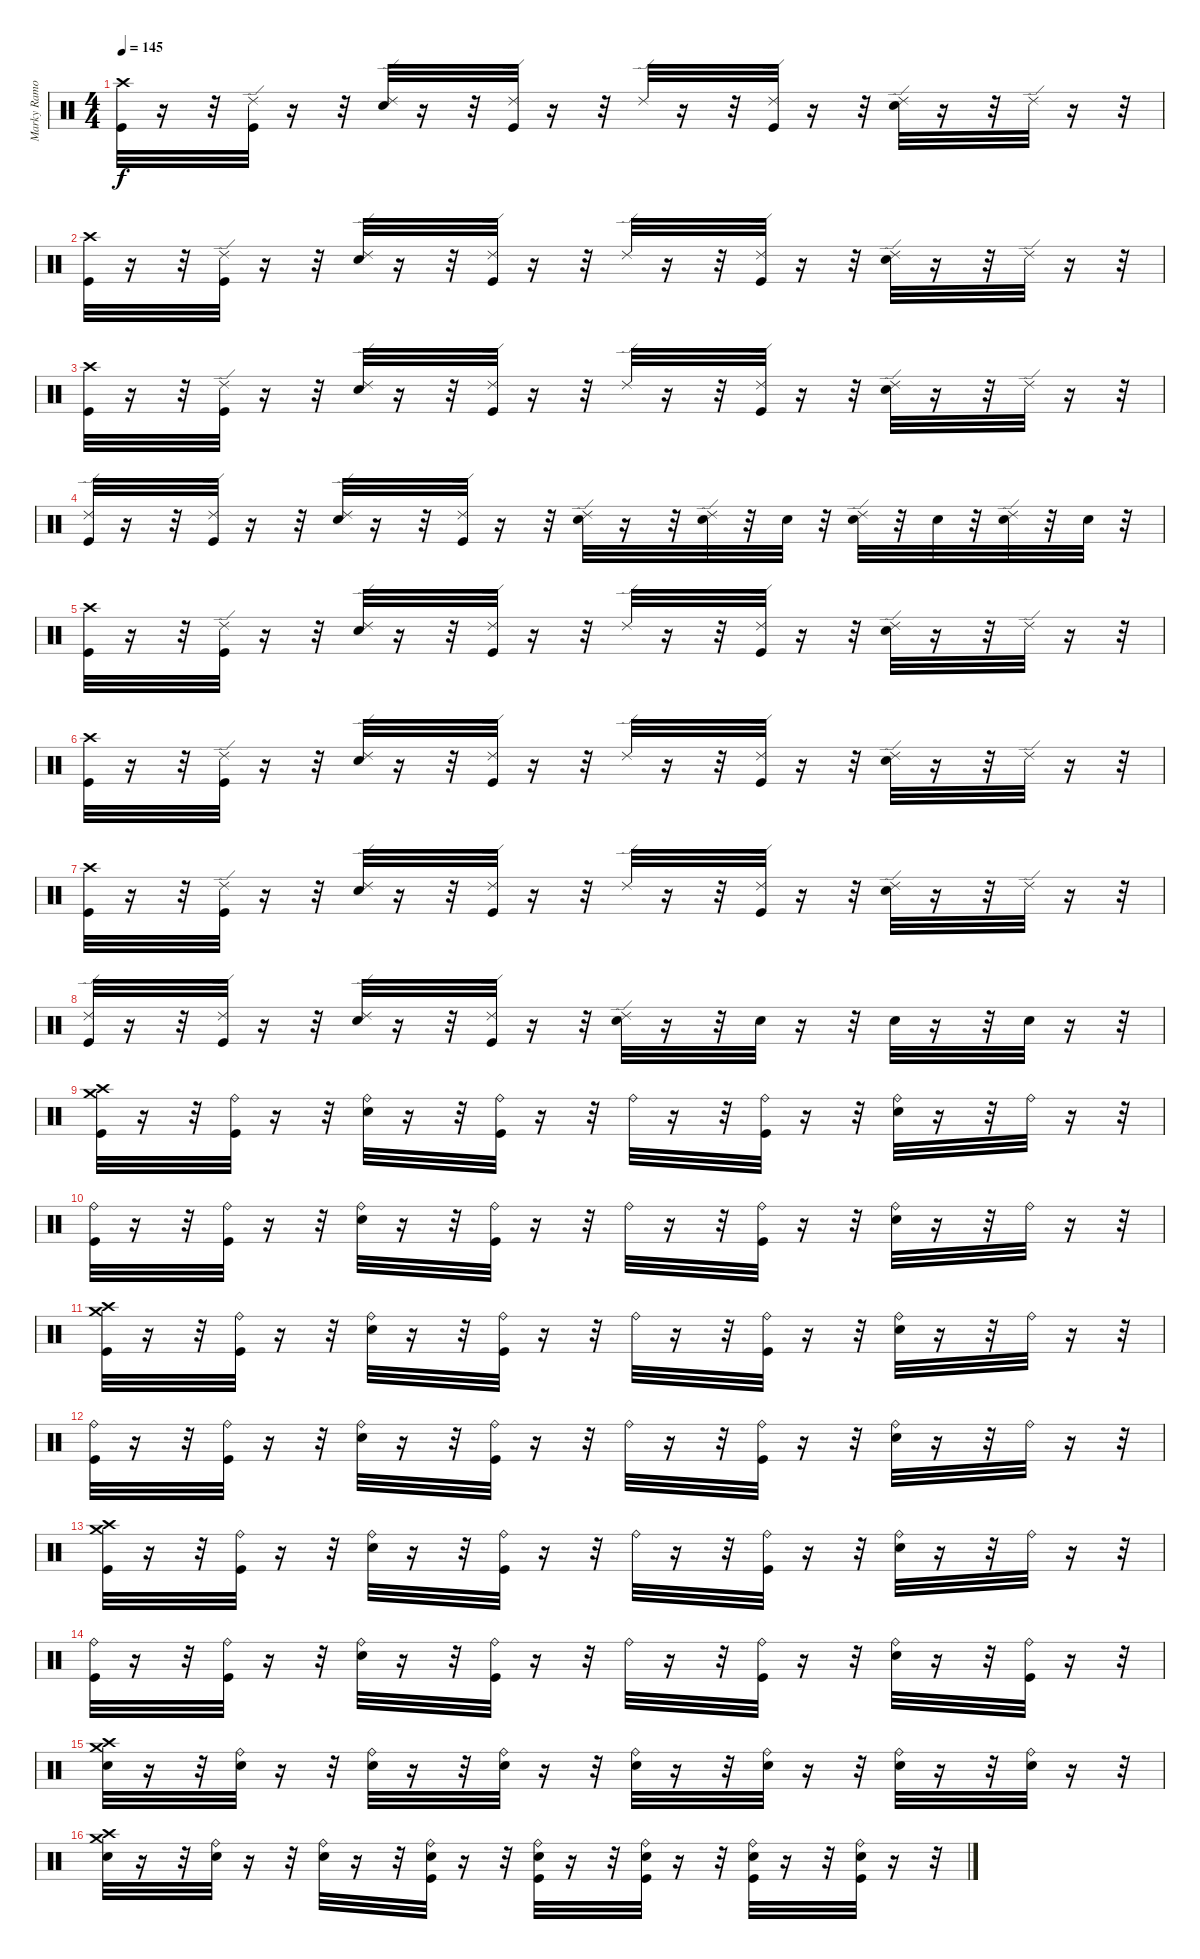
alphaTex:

\track ("Marky Ramone" "Marky Ramo") {instrument percussion}
\staff {score}
\articulation defaults
\ts (4 4)
\tempo 145
\clef neutral
\ks c
("Crash high (hit)" "Kick (hit)").32{dy f} r.16 r.32 ("Ride (edge) 2" "Kick (hit)").32 r.16 r.32 ("Ride (edge) 2" "Electric Snare (hit)").32 r.16 r.32 ("Ride (edge) 2" "Kick (hit)").32 r.16 r.32 "Ride (edge) 2".32 r.16 r.32 ("Ride (edge) 2" "Kick (hit)").32 r.16 r.32 ("Ride (edge) 2" "Electric Snare (hit)").32 r.16 r.32 "Ride (edge) 2".32 r.16 r.32 |
("Crash high (hit)" "Kick (hit)").32 r.16 r.32 ("Ride (edge) 2" "Kick (hit)").32 r.16 r.32 ("Electric Snare (hit)" "Ride (edge) 2").32 r.16 r.32 ("Kick (hit)" "Ride (edge) 2").32 r.16 r.32 "Ride (edge) 2".32 r.16 r.32 ("Kick (hit)" "Ride (edge) 2").32 r.16 r.32 ("Ride (edge) 2" "Electric Snare (hit)").32 r.16 r.32 "Ride (edge) 2".32 r.16 r.32 |
("Crash high (hit)" "Kick (hit)").32 r.16 r.32 ("Ride (edge) 2" "Kick (hit)").32 r.16 r.32 ("Ride (edge) 2" "Electric Snare (hit)").32 r.16 r.32 ("Ride (edge) 2" "Kick (hit)").32 r.16 r.32 "Ride (edge) 2".32 r.16 r.32 ("Ride (edge) 2" "Kick (hit)").32 r.16 r.32 ("Ride (edge) 2" "Electric Snare (hit)").32 r.16 r.32 "Ride (edge) 2".32 r.16 r.32 |
("Ride (edge) 2" "Kick (hit)").32 r.16 r.32 ("Ride (edge) 2" "Kick (hit)").32 r.16 r.32 ("Ride (edge) 2" "Electric Snare (hit)").32 r.16 r.32 ("Ride (edge) 2" "Kick (hit)").32 r.16 r.32 ("Electric Snare (hit)" "Ride (edge) 2").32 r.16 r.32 ("Electric Snare (hit)" "Ride (edge) 2").32 r.32 "Electric Snare (hit)".32 r.32 ("Ride (edge) 2" "Electric Snare (hit)").32 r.32 "Electric Snare (hit)".32 r.32 ("Electric Snare (hit)" "Ride (edge) 2").32 r.32 "Electric Snare (hit)".32 r.32 |
("Kick (hit)" "Crash high (hit)").32 r.16 r.32 ("Ride (edge) 2" "Kick (hit)").32 r.16 r.32 ("Ride (edge) 2" "Electric Snare (hit)").32 r.16 r.32 ("Ride (edge) 2" "Kick (hit)").32 r.16 r.32 "Ride (edge) 2".32 r.16 r.32 ("Ride (edge) 2" "Kick (hit)").32 r.16 r.32 ("Ride (edge) 2" "Electric Snare (hit)").32 r.16 r.32 "Ride (edge) 2".32 r.16 r.32 |
("Crash high (hit)" "Kick (hit)").32 r.16 r.32 ("Ride (edge) 2" "Kick (hit)").32 r.16 r.32 ("Ride (edge) 2" "Electric Snare (hit)").32 r.16 r.32 ("Ride (edge) 2" "Kick (hit)").32 r.16 r.32 "Ride (edge) 2".32 r.16 r.32 ("Ride (edge) 2" "Kick (hit)").32 r.16 r.32 ("Ride (edge) 2" "Electric Snare (hit)").32 r.16 r.32 "Ride (edge) 2".32 r.16 r.32 |
("Kick (hit)" "Crash high (hit)").32 r.16 r.32 ("Ride (edge) 2" "Kick (hit)").32 r.16 r.32 ("Ride (edge) 2" "Electric Snare (hit)").32 r.16 r.32 ("Ride (edge) 2" "Kick (hit)").32 r.16 r.32 "Ride (edge) 2".32 r.16 r.32 ("Ride (edge) 2" "Kick (hit)").32 r.16 r.32 ("Ride (edge) 2" "Electric Snare (hit)").32 r.16 r.32 "Ride (edge) 2".32 r.16 r.32 |
("Ride (edge) 2" "Kick (hit)").32 r.16 r.32 ("Ride (edge) 2" "Kick (hit)").32 r.16 r.32 ("Ride (edge) 2" "Electric Snare (hit)").32 r.16 r.32 ("Ride (edge) 2" "Kick (hit)").32 r.16 r.32 ("Electric Snare (hit)" "Ride (edge) 2").32 r.16 r.32 "Electric Snare (hit)".32 r.16 r.32 "Electric Snare (hit)".32 r.16 r.32 "Electric Snare (hit)".32 r.16 r.32 |
("Crash medium (hit)" "Kick (hit)" "Crash high (hit)").32 r.16 r.32 ("Kick (hit)" "Ride (bell)").32 r.16 r.32 ("Electric Snare (hit)" "Ride (bell)").32 r.16 r.32 ("Kick (hit)" "Ride (bell)").32 r.16 r.32 "Ride (bell)".32 r.16 r.32 ("Kick (hit)" "Ride (bell)").32 r.16 r.32 ("Electric Snare (hit)" "Ride (bell)").32 r.16 r.32 "Ride (bell)".32 r.16 r.32 |
("Ride (bell)" "Kick (hit)").32 r.16 r.32 ("Ride (bell)" "Kick (hit)").32 r.16 r.32 ("Ride (bell)" "Electric Snare (hit)").32 r.16 r.32 ("Ride (bell)" "Kick (hit)").32 r.16 r.32 "Ride (bell)".32 r.16 r.32 ("Ride (bell)" "Kick (hit)").32 r.16 r.32 ("Ride (bell)" "Electric Snare (hit)").32 r.16 r.32 "Ride (bell)".32 r.16 r.32 |
("Kick (hit)" "Crash medium (hit)" "Crash high (hit)").32 r.16 r.32 ("Kick (hit)" "Ride (bell)").32 r.16 r.32 ("Electric Snare (hit)" "Ride (bell)").32 r.16 r.32 ("Kick (hit)" "Ride (bell)").32 r.16 r.32 "Ride (bell)".32 r.16 r.32 ("Kick (hit)" "Ride (bell)").32 r.16 r.32 ("Electric Snare (hit)" "Ride (bell)").32 r.16 r.32 "Ride (bell)".32 r.16 r.32 |
("Ride (bell)" "Kick (hit)").32 r.16 r.32 ("Ride (bell)" "Kick (hit)").32 r.16 r.32 ("Ride (bell)" "Electric Snare (hit)").32 r.16 r.32 ("Kick (hit)" "Ride (bell)").32 r.16 r.32 "Ride (bell)".32 r.16 r.32 ("Kick (hit)" "Ride (bell)").32 r.16 r.32 ("Electric Snare (hit)" "Ride (bell)").32 r.16 r.32 "Ride (bell)".32 r.16 r.32 |
("Crash medium (hit)" "Kick (hit)" "Crash high (hit)").32 r.16 r.32 ("Kick (hit)" "Ride (bell)").32 r.16 r.32 ("Electric Snare (hit)" "Ride (bell)").32 r.16 r.32 ("Kick (hit)" "Ride (bell)").32 r.16 r.32 "Ride (bell)".32 r.16 r.32 ("Kick (hit)" "Ride (bell)").32 r.16 r.32 ("Electric Snare (hit)" "Ride (bell)").32 r.16 r.32 "Ride (bell)".32 r.16 r.32 |
("Ride (bell)" "Kick (hit)").32 r.16 r.32 ("Ride (bell)" "Kick (hit)").32 r.16 r.32 ("Ride (bell)" "Electric Snare (hit)").32 r.16 r.32 ("Ride (bell)" "Kick (hit)").32 r.16 r.32 "Ride (bell)".32 r.16 r.32 ("Ride (bell)" "Kick (hit)").32 r.16 r.32 ("Ride (bell)" "Electric Snare (hit)").32 r.16 r.32 ("Kick (hit)" "Ride (bell)").32 r.16 r.32 |
("Electric Snare (hit)" "Crash medium (hit)" "Crash high (hit)").32 r.16 r.32 ("Electric Snare (hit)" "Ride (bell)").32 r.16 r.32 ("Electric Snare (hit)" "Ride (bell)").32 r.16 r.32 ("Electric Snare (hit)" "Ride (bell)").32 r.16 r.32 ("Electric Snare (hit)" "Ride (bell)").32 r.16 r.32 ("Electric Snare (hit)" "Ride (bell)").32 r.16 r.32 ("Electric Snare (hit)" "Ride (bell)").32 r.16 r.32 ("Electric Snare (hit)" "Ride (bell)").32 r.16 r.32 |
("Electric Snare (hit)" "Crash high (hit)" "Crash medium (hit)").32 r.16 r.32 ("Electric Snare (hit)" "Ride (bell)").32 r.16 r.32 ("Ride (bell)" "Electric Snare (hit)").32 r.16 r.32 ("Electric Snare (hit)" "Kick (hit)" "Ride (bell)").32 r.16 r.32 ("Kick (hit)" "Electric Snare (hit)" "Ride (bell)").32 r.16 r.32 ("Electric Snare (hit)" "Kick (hit)" "Ride (bell)").32 r.16 r.32 ("Kick (hit)" "Electric Snare (hit)" "Ride (bell)").32 r.16 r.32 ("Kick (hit)" "Electric Snare (hit)" "Ride (bell)").32 r.16 r.32
